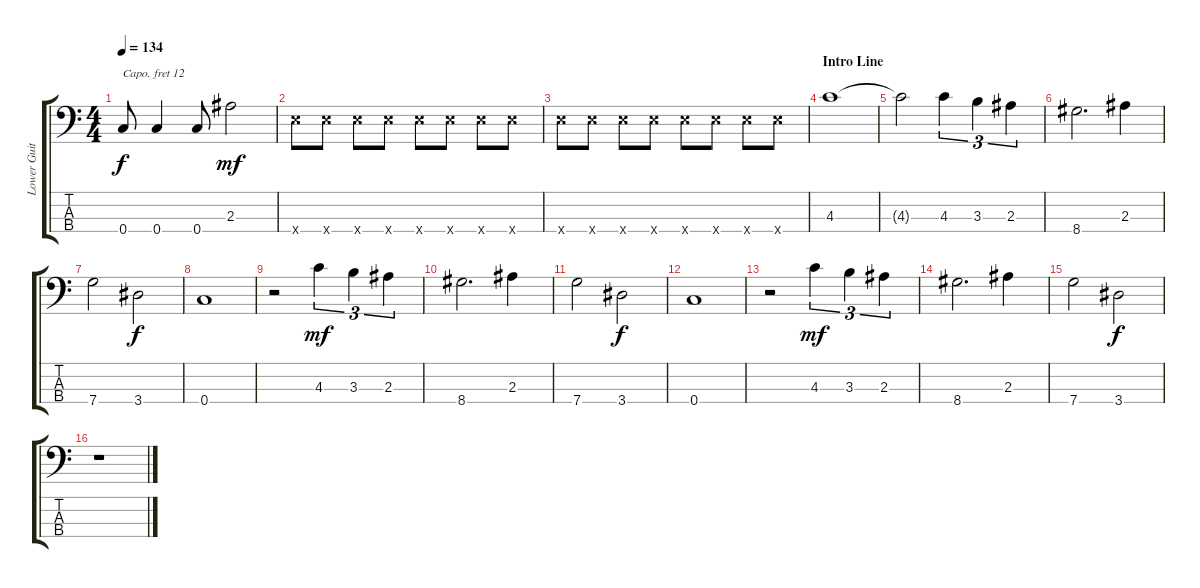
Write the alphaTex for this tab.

\track ("Lower Guitar" "Lower Guit") {instrument distortionguitar}
\staff {score tabs}
\capo 12
\tuning (G2 D2 Ab1 C1) {hide}
\ts (4 4)
\tempo 134
\clef f4
\ks c
0.4.8{dy f} 0.4.4 0.4.8 2.3.2{dy mf} |
4.4{x}.8 4.4{x}.8 4.4{x}.8 4.4{x}.8 4.4{x}.8 4.4{x}.8 4.4{x}.8 4.4{x}.8 |
4.4{x}.8 4.4{x}.8 4.4{x}.8 4.4{x}.8 4.4{x}.8 4.4{x}.8 4.4{x}.8 4.4{x}.8 |
\section ("" "Intro Line")
4.3.1 |
4.3{t}.2 4.3.4{tu (3 2)} 3.3.4{tu (3 2)} 2.3.4{tu (3 2)} |
8.4.2{d} 2.3.4 |
7.4.2 3.4.2{dy f} |
0.4.1 |
r.2 4.3.4{tu (3 2) dy mf} 3.3.4{tu (3 2)} 2.3.4{tu (3 2)} |
8.4.2{d} 2.3.4 |
7.4.2 3.4.2{dy f} |
0.4.1 |
r.2 4.3.4{tu (3 2) dy mf} 3.3.4{tu (3 2)} 2.3.4{tu (3 2)} |
8.4.2{d} 2.3.4 |
7.4.2 3.4.2{dy f} |
r.1
